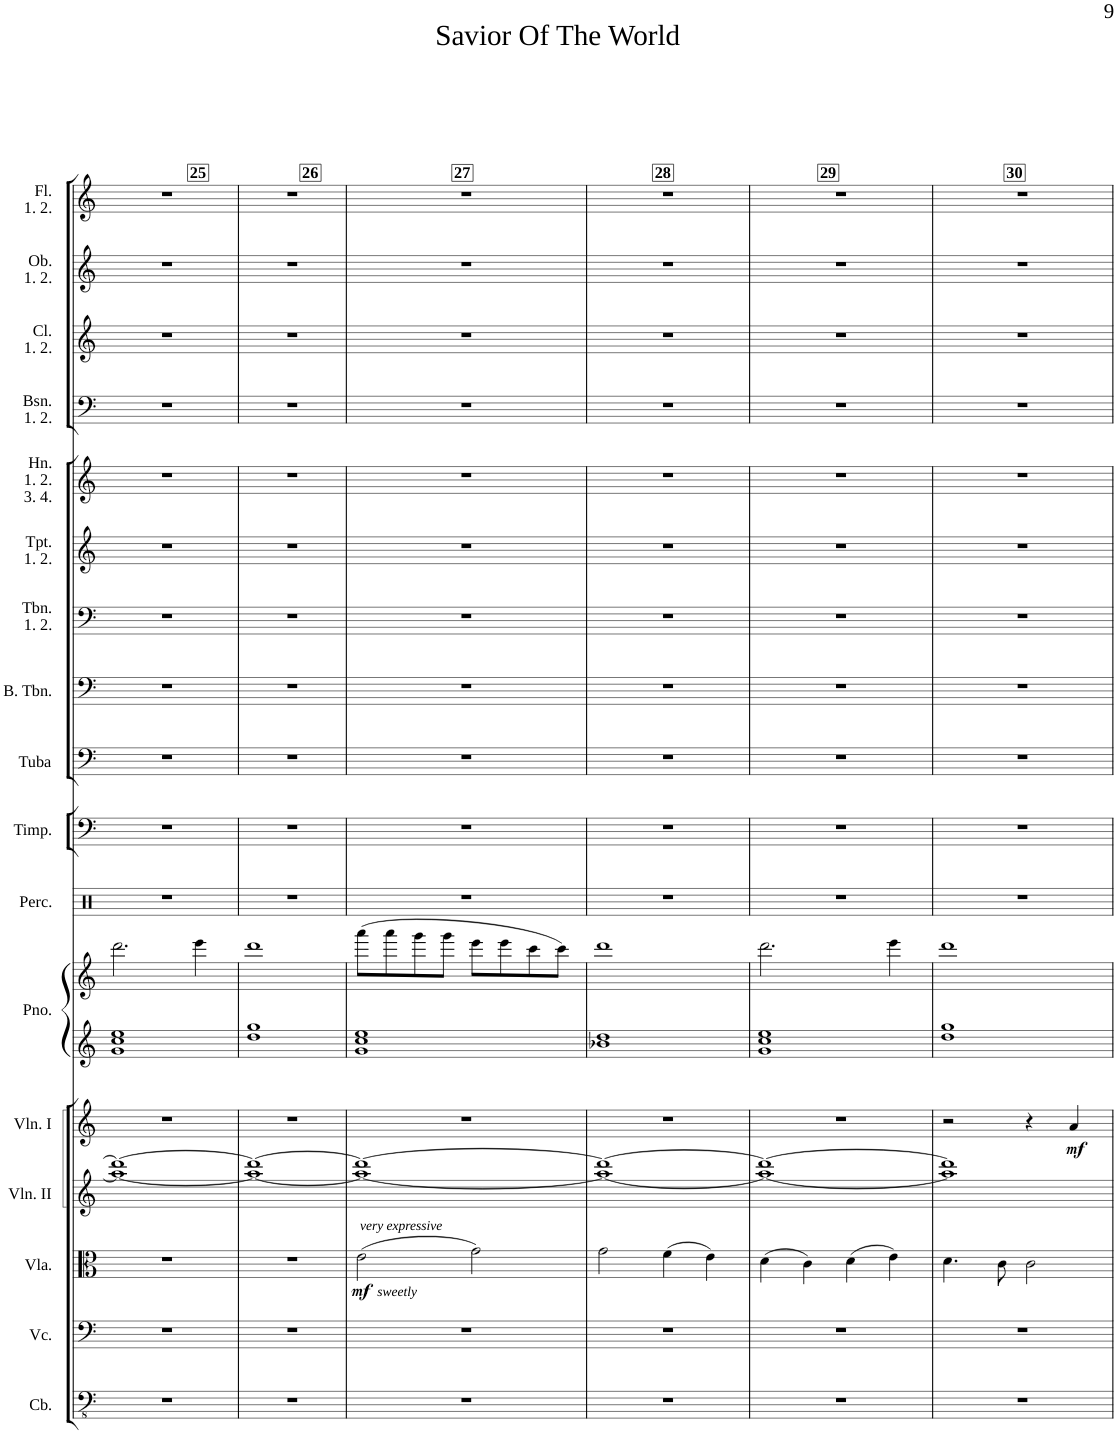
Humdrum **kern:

**kern	**kern	**kern	**dynam	**kern	**kern	**dynam	**kern	**kern	**kern	**kern	**kern	**kern	**kern	**kern	**kern	**kern	**kern	**kern	**kern
*part17	*part16	*part15	*part15	*part14	*part13	*part13	*part12	*part12	*part11	*part10	*part9	*part8	*part7	*part6	*part5	*part4	*part3	*part2	*part1
*staff18	*staff17	*staff16	*staff16	*staff15	*staff14	*staff14	*staff13	*staff12	*staff11	*staff10	*staff9	*staff8	*staff7	*staff6	*staff5	*staff4	*staff3	*staff2	*staff1
*I"Contrabasses	*I"Violoncellos	*I"Violas	*	*I"Violins II	*I"Violins I	*	*I"Piano	*	*I"Mark Tree	*I"1 Timpani in C	*I"1 Tuba	*I"1 Bass Trombone	*I"2 Tenor Trombones	*I"3 Trumpets in Bb	*I"4 Horns in F	*I"2 Bassoons	*I"2 Clarinets in Bb	*I"2 Oboes	*I"2 Flutes
*I'Cb.	*I'Vc.	*I'Vla.	*	*I'Vln. II	*I'Vln. I	*	*I'Pno.	*	*	*I'Timp.	*I'Tuba	*I'B. Tbn.	*I'Tbn. 1. 2.	*I'Tpt. 1. 2.	*I'Hn. 1. 2. 3. 4.	*I'Bsn. 1. 2.	*I'Cl. 1. 2.	*I'Ob. 1. 2.	*I'Fl. 1. 2.
!!LO:PB:g=z
*clefFv4	*clefF4	*clefC3	*	*clefG2	*clefG2	*	*clefG2	*clefG2	*clefX	*clefF4	*clefF4	*clefF4	*clefF4	*clefG2	*clefG2	*clefF4	*clefG2	*clefG2	*clefG2
*	*	*	*	*	*	*	*	*	*	*	*	*	*	*ITrd1c2	*ITrd4c7	*	*ITrd1c2	*	*
*k[]	*k[]	*k[]	*	*k[]	*k[]	*	*k[]	*k[]	*k[]	*k[]	*k[]	*k[]	*k[]	*k[]	*k[]	*k[]	*k[]	*k[]	*k[]
*M4/4	*M4/4	*M4/4	*	*M4/4	*M4/4	*	*M4/4	*M4/4	*M4/4	*M4/4	*M4/4	*M4/4	*M4/4	*M4/4	*M4/4	*M4/4	*M4/4	*M4/4	*M4/4
=25	=25	=25	=25	=25	=25	=25	=25	=25	=25	=25	=25	=25	=25	=25	=25	=25	=25	=25	=25
*	*	*	*	*^	*	*	*	*	*	*	*	*	*	*	*	*	*	*	*
1r	1r	1r	.	1ddd_	1aa_	1r	.	1g 1cc 1ee	2.ddd\	1r	1r	1r	1r	1r	1r	1r	1r	1r	1r	1r
.	.	.	.	.	.	.	.	.	4eee\	.	.	.	.	.	.	.	.	.	.	.
=26	=26	=26	=26	=26	=26	=26	=26	=26	=26	=26	=26	=26	=26	=26	=26	=26	=26	=26	=26	=26
1r	1r	1r	.	1ddd_	1aa_	1r	.	1dd 1gg	1ddd	1r	1r	1r	1r	1r	1r	1r	1r	1r	1r	1r
=27	=27	=27	=27	=27	=27	=27	=27	=27	=27	=27	=27	=27	=27	=27	=27	=27	=27	=27	=27	=27
!	!	!LO:TX:a:i:t=very expressive	!	!	!	!	!	!	!	!	!	!	!	!	!	!	!	!	!	!
!	!	!LO:TX:b:i:t=sweetly	!	!	!	!	!	!	!	!	!	!	!	!	!	!	!	!	!	!
!	!	!	!LO:DY:b	!	!	!	!	!	!	!	!	!	!	!	!	!	!	!	!	!
1r	1r	(2e\	mf	1ddd_	1aa_	1r	.	1g 1cc 1ee	(8aaa\L	1r	1r	1r	1r	1r	1r	1r	1r	1r	1r	1r
.	.	.	.	.	.	.	.	.	8aaa\	.	.	.	.	.	.	.	.	.	.	.
.	.	.	.	.	.	.	.	.	8ggg\	.	.	.	.	.	.	.	.	.	.	.
.	.	.	.	.	.	.	.	.	8ggg\J	.	.	.	.	.	.	.	.	.	.	.
.	.	2g\)	.	.	.	.	.	.	8eee\L	.	.	.	.	.	.	.	.	.	.	.
.	.	.	.	.	.	.	.	.	8eee\	.	.	.	.	.	.	.	.	.	.	.
.	.	.	.	.	.	.	.	.	8ccc\	.	.	.	.	.	.	.	.	.	.	.
.	.	.	.	.	.	.	.	.	8ccc\J)	.	.	.	.	.	.	.	.	.	.	.
=28	=28	=28	=28	=28	=28	=28	=28	=28	=28	=28	=28	=28	=28	=28	=28	=28	=28	=28	=28	=28
1r	1r	2g\	.	1ddd_	1aa_	1r	.	1b-X 1dd	1ddd	1r	1r	1r	1r	1r	1r	1r	1r	1r	1r	1r
.	.	(4f\	.	.	.	.	.	.	.	.	.	.	.	.	.	.	.	.	.	.
.	.	4e\)	.	.	.	.	.	.	.	.	.	.	.	.	.	.	.	.	.	.
=29	=29	=29	=29	=29	=29	=29	=29	=29	=29	=29	=29	=29	=29	=29	=29	=29	=29	=29	=29	=29
1r	1r	(4d\	.	1ddd_	1aa_	1r	.	1g 1cc 1ee	2.ddd\	1r	1r	1r	1r	1r	1r	1r	1r	1r	1r	1r
.	.	4c\)	.	.	.	.	.	.	.	.	.	.	.	.	.	.	.	.	.	.
.	.	(4d\	.	.	.	.	.	.	.	.	.	.	.	.	.	.	.	.	.	.
.	.	4e\)	.	.	.	.	.	.	4eee\	.	.	.	.	.	.	.	.	.	.	.
=30	=30	=30	=30	=30	=30	=30	=30	=30	=30	=30	=30	=30	=30	=30	=30	=30	=30	=30	=30	=30
1r	1r	4.d\	.	1ddd]	1aa]	2r	.	1dd 1gg	1ddd	1r	1r	1r	1r	1r	1r	1r	1r	1r	1r	1r
.	.	8c\	.	.	.	.	.	.	.	.	.	.	.	.	.	.	.	.	.	.
.	.	2c\	.	.	.	4r	.	.	.	.	.	.	.	.	.	.	.	.	.	.
!	!	!	!	!	!	!	!LO:DY:b	!	!	!	!	!	!	!	!	!	!	!	!	!
.	.	.	.	.	.	4a/	mf	.	.	.	.	.	.	.	.	.	.	.	.	.
*	*	*	*	*v	*v	*	*	*	*	*	*	*	*	*	*	*	*	*	*	*
=	=	=	=	=	=	=	=	=	=	=	=	=	=	=	=	=	=	=	=
*-	*-	*-	*-	*-	*-	*-	*-	*-	*-	*-	*-	*-	*-	*-	*-	*-	*-	*-	*-
